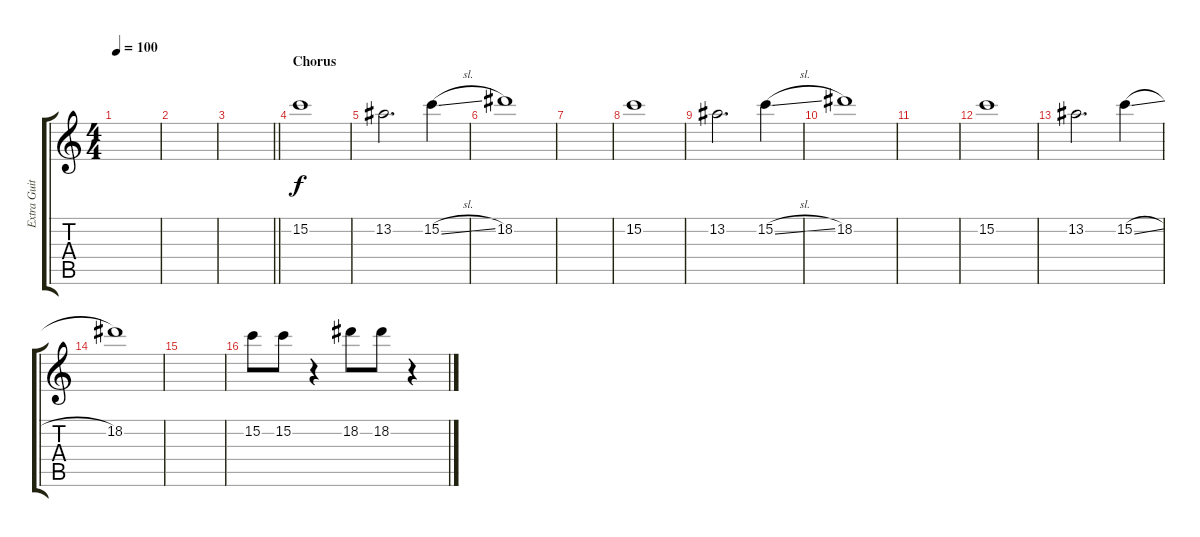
\track ("Extra Guitar (Chorus Lead)" "Extra Guit") {instrument distortionguitar}
\staff {score tabs}
\tuning (D4 A3 F3 C3 G2 C2) {hide}
\ts (4 4)
\tempo 100
\clef g2
\ks c
|
|
\barLineRight lightlight
|
\section ("" "Chorus")
15.2.1 |
13.2.2{d} 15.2{sl}.4 |
18.2.1 |
|
15.2.1 |
13.2.2{d} 15.2{sl}.4 |
18.2.1 |
|
15.2.1 |
13.2.2{d} 15.2{sl}.4 |
18.2.1 |
|
15.2.8 15.2.8 r.4 18.2.8 18.2.8 r.4
